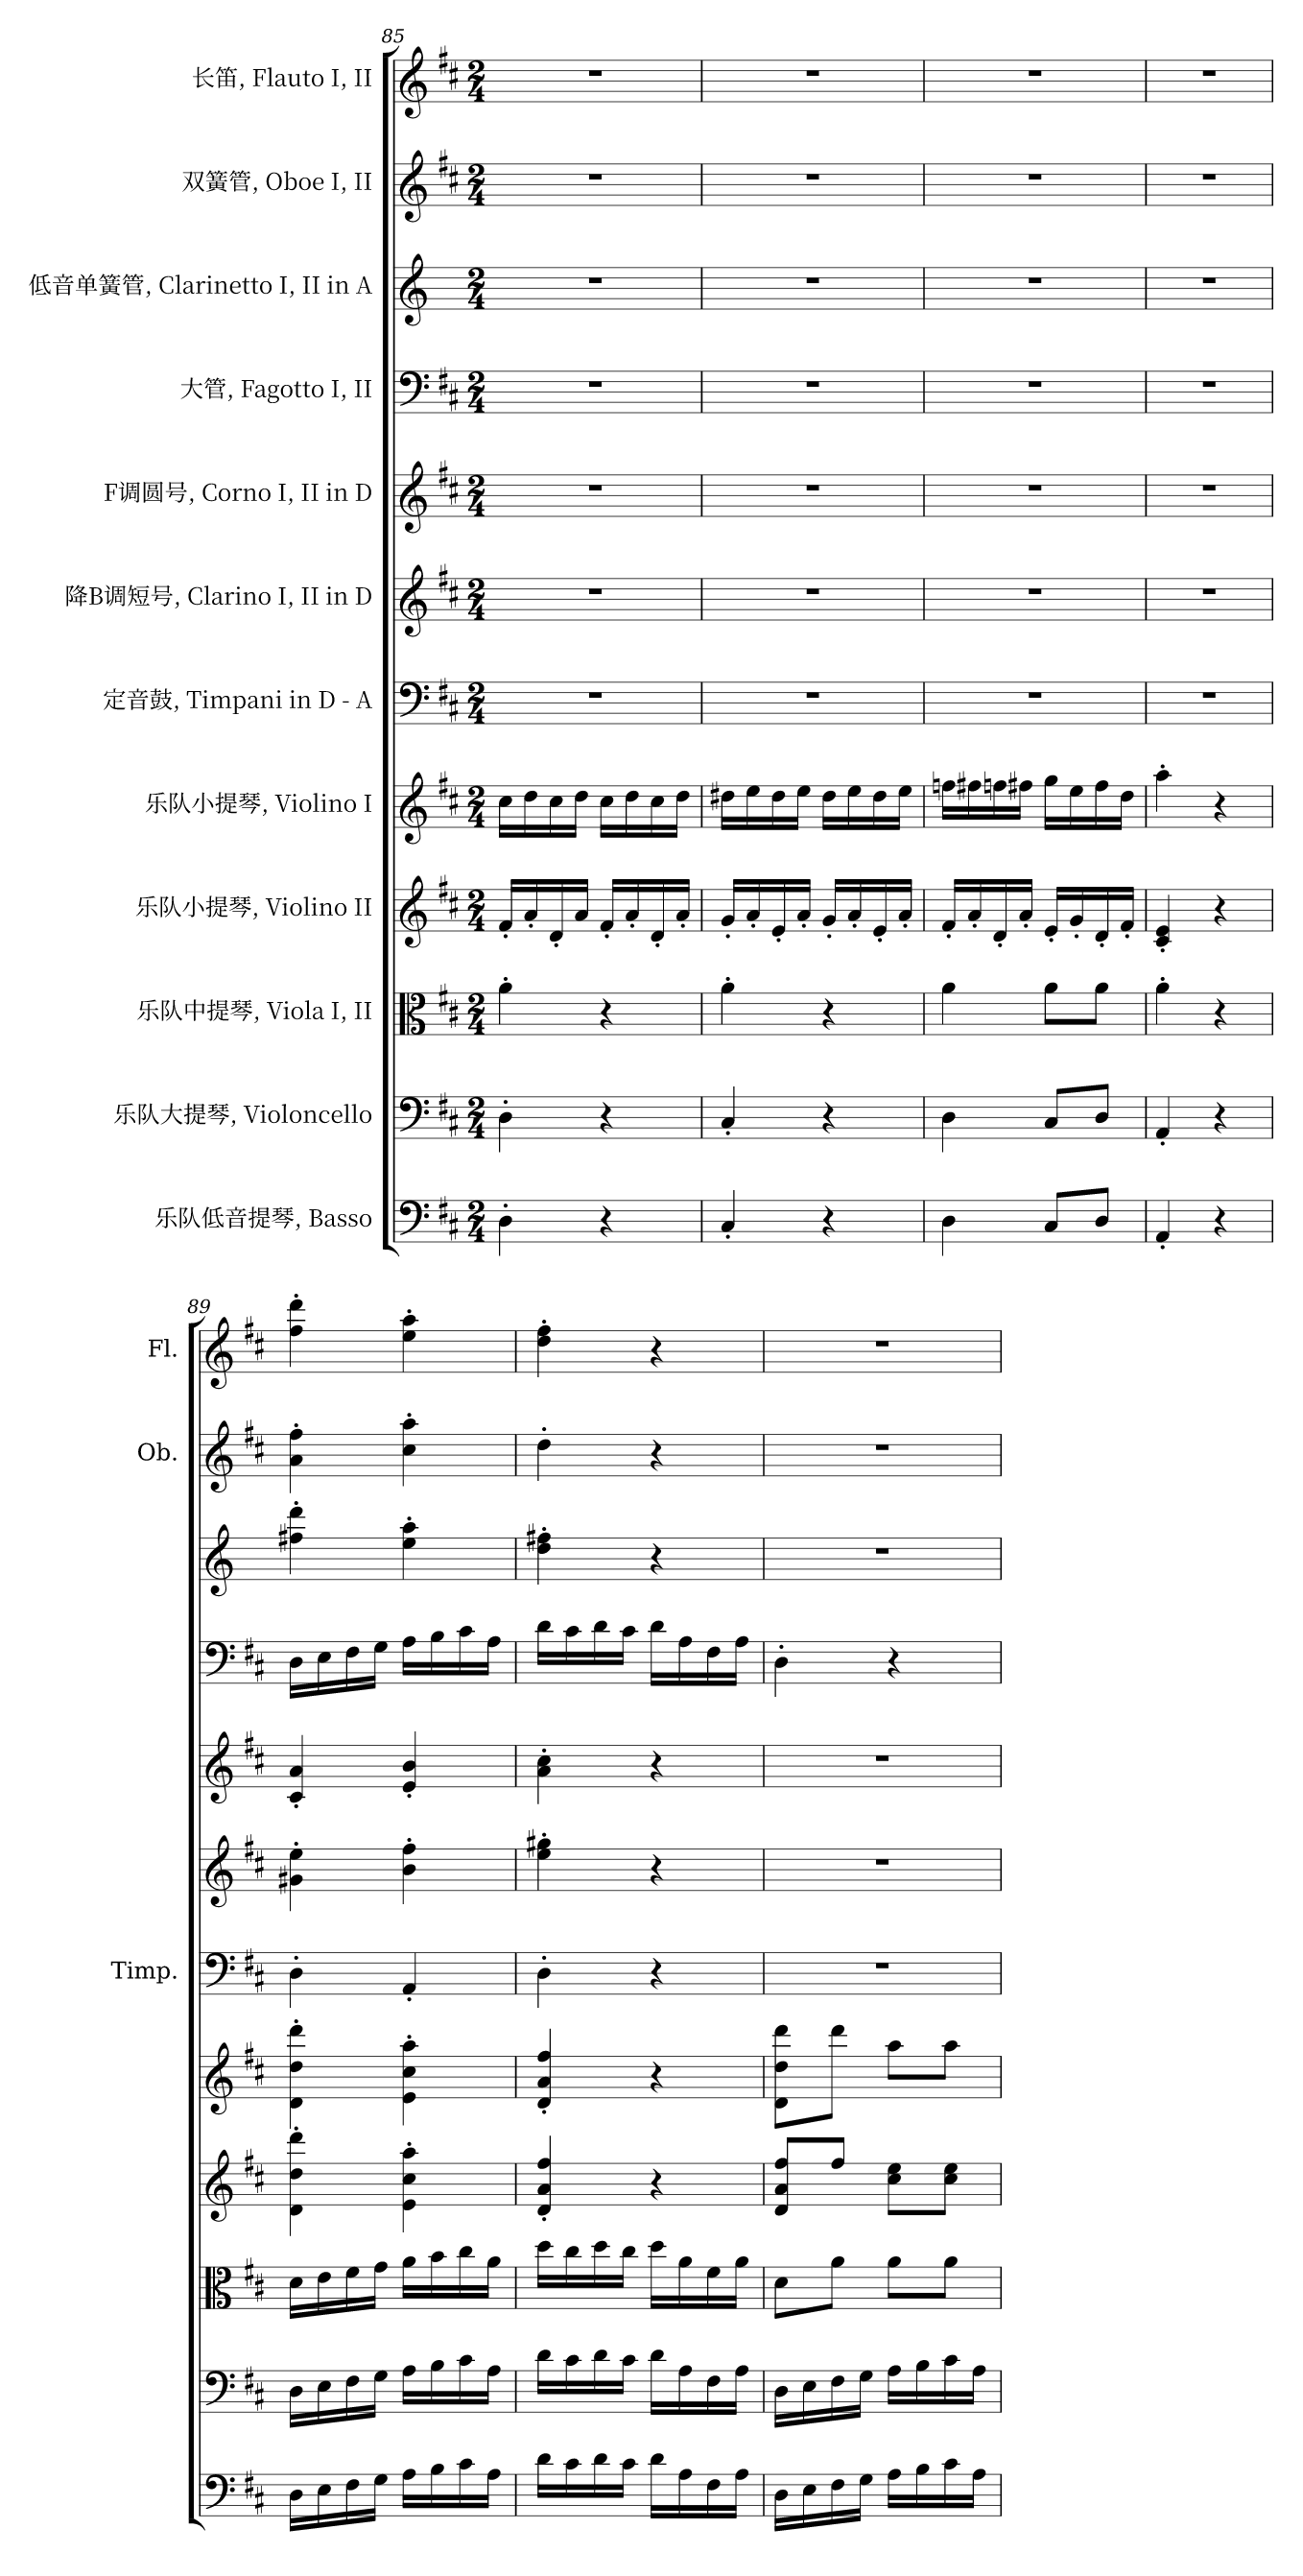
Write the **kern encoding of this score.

**kern	**kern	**kern	**kern	**kern	**kern	**kern	**kern	**kern	**kern	**kern	**kern
*part12	*part11	*part10	*part9	*part8	*part7	*part6	*part5	*part4	*part3	*part2	*part1
*staff12	*staff11	*staff10	*staff9	*staff8	*staff7	*staff6	*staff5	*staff4	*staff3	*staff2	*staff1
*I"乐队低音提琴, Basso	*I"乐队大提琴, Violoncello	*I"乐队中提琴, Viola I, II	*I"乐队小提琴, Violino II	*I"乐队小提琴, Violino I	*I"定音鼓, Timpani in D - A	*I"降B调短号, Clarino I, II in D	*I"F调圆号, Corno I, II in D	*I"大管, Fagotto I, II	*I"低音单簧管, Clarinetto I, II in A	*I"双簧管, Oboe I, II	*I"长笛, Flauto I, II
*	*	*	*	*	*I'Timp.	*	*	*	*	*I'Ob.	*I'Fl.
!!LO:PB:g=z
*clefF4	*clefF4	*clefC3	*clefG2	*clefG2	*clefF4	*clefG2	*clefG2	*clefF4	*clefG2	*clefG2	*clefG2
*ITrd7c12	*	*	*	*	*	*ITrd1c2	*ITrd4c7	*	*ITrd8c14	*	*
*k[f#c#]	*k[f#c#]	*k[f#c#]	*k[f#c#]	*k[f#c#]	*k[f#c#]	*k[]	*k[f#]	*k[f#c#]	*k[]	*k[f#c#]	*k[f#c#]
*M2/4	*M2/4	*M2/4	*M2/4	*M2/4	*M2/4	*M2/4	*M2/4	*M2/4	*M2/4	*M2/4	*M2/4
=85	=85	=85	=85	=85	=85	=85	=85	=85	=85	=85	=85
4DD'\	4D'\	4a'\	16f#'/LL	16cc#\LL	2r	2r	2r	2r	2r	2r	2r
.	.	.	16a'/	16dd\	.	.	.	.	.	.	.
.	.	.	16d'/	16cc#\	.	.	.	.	.	.	.
.	.	.	16a/JJ	16dd\JJ	.	.	.	.	.	.	.
4r	4r	4r	16f#'/LL	16cc#\LL	.	.	.	.	.	.	.
.	.	.	16a'/	16dd\	.	.	.	.	.	.	.
.	.	.	16d'/	16cc#\	.	.	.	.	.	.	.
.	.	.	16a'/JJ	16dd\JJ	.	.	.	.	.	.	.
=86	=86	=86	=86	=86	=86	=86	=86	=86	=86	=86	=86
4CC#'/	4C#'/	4a'\	16g'/LL	16dd#X\LL	2r	2r	2r	2r	2r	2r	2r
.	.	.	16a'/	16ee\	.	.	.	.	.	.	.
.	.	.	16e'/	16dd#\	.	.	.	.	.	.	.
.	.	.	16a'/JJ	16ee\JJ	.	.	.	.	.	.	.
4r	4r	4r	16g'/LL	16dd#\LL	.	.	.	.	.	.	.
.	.	.	16a'/	16ee\	.	.	.	.	.	.	.
.	.	.	16e'/	16dd#\	.	.	.	.	.	.	.
.	.	.	16a'/JJ	16ee\JJ	.	.	.	.	.	.	.
=87	=87	=87	=87	=87	=87	=87	=87	=87	=87	=87	=87
4DD\	4D\	4a\	16f#'/LL	16ffn\LL	2r	2r	2r	2r	2r	2r	2r
.	.	.	16a'/	16ff#X\	.	.	.	.	.	.	.
.	.	.	16d'/	16ffn\	.	.	.	.	.	.	.
.	.	.	16a'/JJ	16ff#X\JJ	.	.	.	.	.	.	.
8CC#/L	8C#/L	8a\L	16e'/LL	16gg\LL	.	.	.	.	.	.	.
.	.	.	16g'/	16ee\	.	.	.	.	.	.	.
8DD/J	8D/J	8a\J	16d'/	16ff#\	.	.	.	.	.	.	.
.	.	.	16f#'/JJ	16dd\JJ	.	.	.	.	.	.	.
=88	=88	=88	=88	=88	=88	=88	=88	=88	=88	=88	=88
4AAA'/	4AA'/	4a'\	4c#/' 4e/'	4aa'\	2r	2r	2r	2r	2r	2r	2r
4r	4r	4r	4r	4r	.	.	.	.	.	.	.
=89	=89	=89	=89	=89	=89	=89	=89	=89	=89	=89	=89
16DD\LL	16D\LL	16d\LL	4d\' 4dd\' 4ddd\'	4d\' 4dd\' 4ddd\'	4D'\	4f#X\' 4dd\'	4F#/' 4d/'	16D\LL	4f#X\' 4dd\'	4a\' 4ff#\'	4ff#\' 4ddd\'
16EE\	16E\	16e\	.	.	.	.	.	16E\	.	.	.
16FF#\	16F#\	16f#\	.	.	.	.	.	16F#\	.	.	.
16GG\JJ	16G\JJ	16g\JJ	.	.	.	.	.	16G\JJ	.	.	.
16AA\LL	16A\LL	16a\LL	4e\' 4cc#\' 4aa\'	4e\' 4cc#\' 4aa\'	4AA'/	4a\' 4ee\'	4A/' 4e/'	16A\LL	4e\' 4a\'	4cc#\' 4aa\'	4ee\' 4aa\'
16BB\	16B\	16b\	.	.	.	.	.	16B\	.	.	.
16C#\	16c#\	16cc#\	.	.	.	.	.	16c#\	.	.	.
16AA\JJ	16A\JJ	16a\JJ	.	.	.	.	.	16A\JJ	.	.	.
!!LO:PB:g=z
=90	=90	=90	=90	=90	=90	=90	=90	=90	=90	=90	=90
16D\LL	16d\LL	16dd\LL	4d/' 4a/' 4ff#/'	4d/' 4a/' 4ff#/'	4D'\	4dd\' 4ff#X\'	4d\' 4f#\'	16d\LL	4d\' 4f#X\'	4dd'\	4dd\' 4ff#\'
16C#\	16c#\	16cc#\	.	.	.	.	.	16c#\	.	.	.
16D\	16d\	16dd\	.	.	.	.	.	16d\	.	.	.
16C#\JJ	16c#\JJ	16cc#\JJ	.	.	.	.	.	16c#\JJ	.	.	.
16D\LL	16d\LL	16dd\LL	4r	4r	4r	4r	4r	16d\LL	4r	4r	4r
16AA\	16A\	16a\	.	.	.	.	.	16A\	.	.	.
16FF#\	16F#\	16f#\	.	.	.	.	.	16F#\	.	.	.
16AA\JJ	16A\JJ	16a\JJ	.	.	.	.	.	16A\JJ	.	.	.
=91	=91	=91	=91	=91	=91	=91	=91	=91	=91	=91	=91
16DD\LL	16D\LL	8d\L	8d/ 8a/ 8ff#/L	8d\ 8dd\ 8ddd\L	2r	2r	2r	4D'\	2r	2r	2r
16EE\	16E\	.	.	.	.	.	.	.	.	.	.
16FF#\	16F#\	8a\J	8ff#/J	8ddd\J	.	.	.	.	.	.	.
16GG\JJ	16G\JJ	.	.	.	.	.	.	.	.	.	.
16AA\LL	16A\LL	8a\L	8cc#\ 8ee\L	8aa\L	.	.	.	4r	.	.	.
16BB\	16B\	.	.	.	.	.	.	.	.	.	.
16C#\	16c#\	8a\J	8cc#\ 8ee\J	8aa\J	.	.	.	.	.	.	.
16AA\JJ	16A\JJ	.	.	.	.	.	.	.	.	.	.
=	=	=	=	=	=	=	=	=	=	=	=
*-	*-	*-	*-	*-	*-	*-	*-	*-	*-	*-	*-
